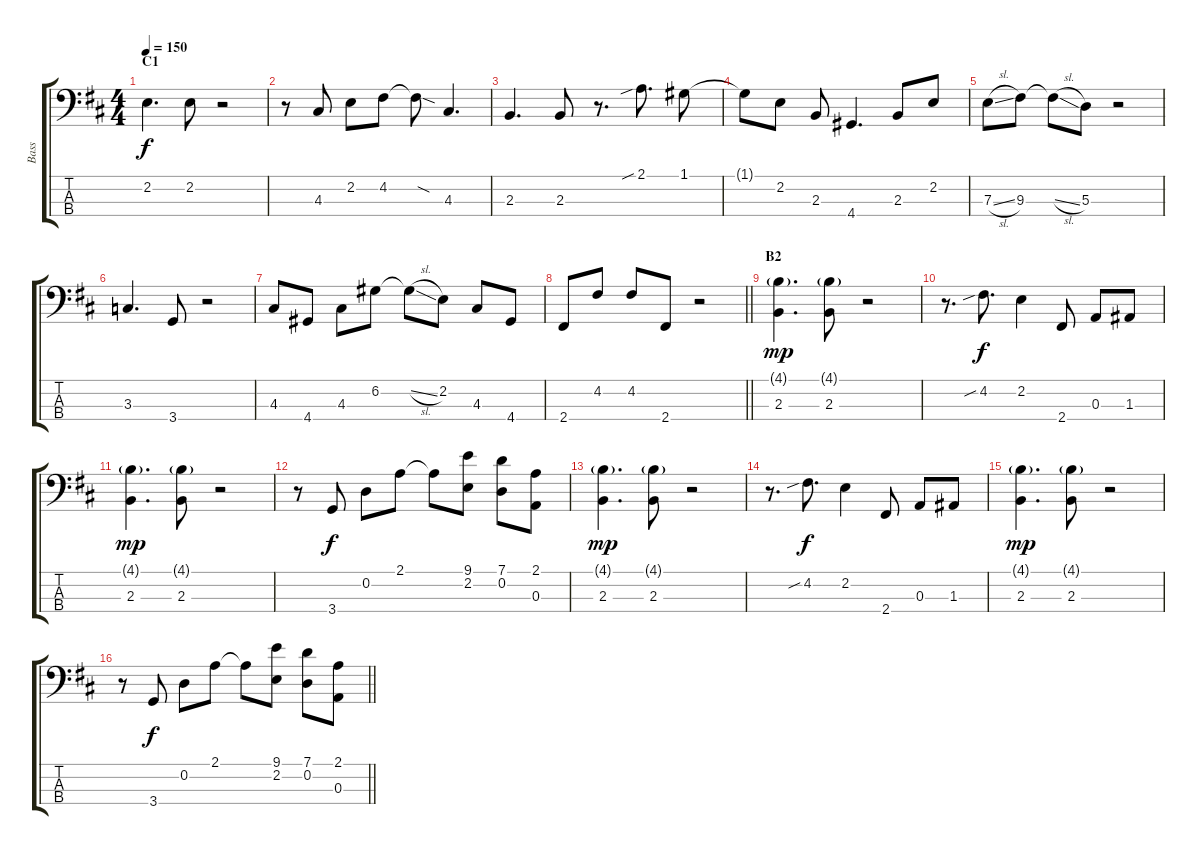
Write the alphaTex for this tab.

\track ("Bass" "Bass") {instrument fretlessbass}
\staff {score tabs}
\tuning (G2 D2 A1 E1) {hide}
\ts (4 4)
\section ("" "C1")
\tempo 150
\clef f4
\ks d
2.2.4{d dy f} 2.2.8 r.2 |
r.8 4.3.8 2.2.8 4.2.8 4.2{sod t}.8 4.3.4{d} |
2.3.4{d} 2.3.8 r.8{d} 2.1{sib}.8{d} 1.1.8 |
1.1{t}.8 2.2.8 2.3.8 4.4.4{d} 2.3.8 2.2.8 |
7.3{sl}.8 9.3.8 9.3{sl t}.8 5.3.8 r.2 |
3.3.4{d} 3.4.8 r.2 |
4.3.8 4.4.8 4.3.8 6.2.8 6.2{sl t}.8 2.2.8 4.3.8 4.4.8 |
\barLineRight lightlight
2.4.8 4.2.8 4.2.8 2.4.8 r.2 |
\section ("" "B2")
(4.1{g} 2.3).4{d dy mp} (4.1{g} 2.3).8 r.2 |
r.8{d} 4.2{sib}.8{d dy f} 2.2.4 2.4.8 0.3.8 1.3.8 |
(4.1{g} 2.3).4{d dy mp} (4.1{g} 2.3).8 r.2 |
r.8 3.4.8{dy f} 0.2.8 2.1.8 2.1{t}.8 (9.1 2.2).8 (7.1 0.2).8 (2.1 0.3).8 |
(4.1{g} 2.3).4{d dy mp} (4.1{g} 2.3).8 r.2 |
r.8{d} 4.2{sib}.8{d dy f} 2.2.4 2.4.8 0.3.8 1.3.8 |
(4.1{g} 2.3).4{d dy mp} (4.1{g} 2.3).8 r.2 |
\barLineRight lightlight
r.8 3.4.8{dy f} 0.2.8 2.1.8 2.1{t}.8 (9.1 2.2).8 (7.1 0.2).8 (2.1 0.3).8
